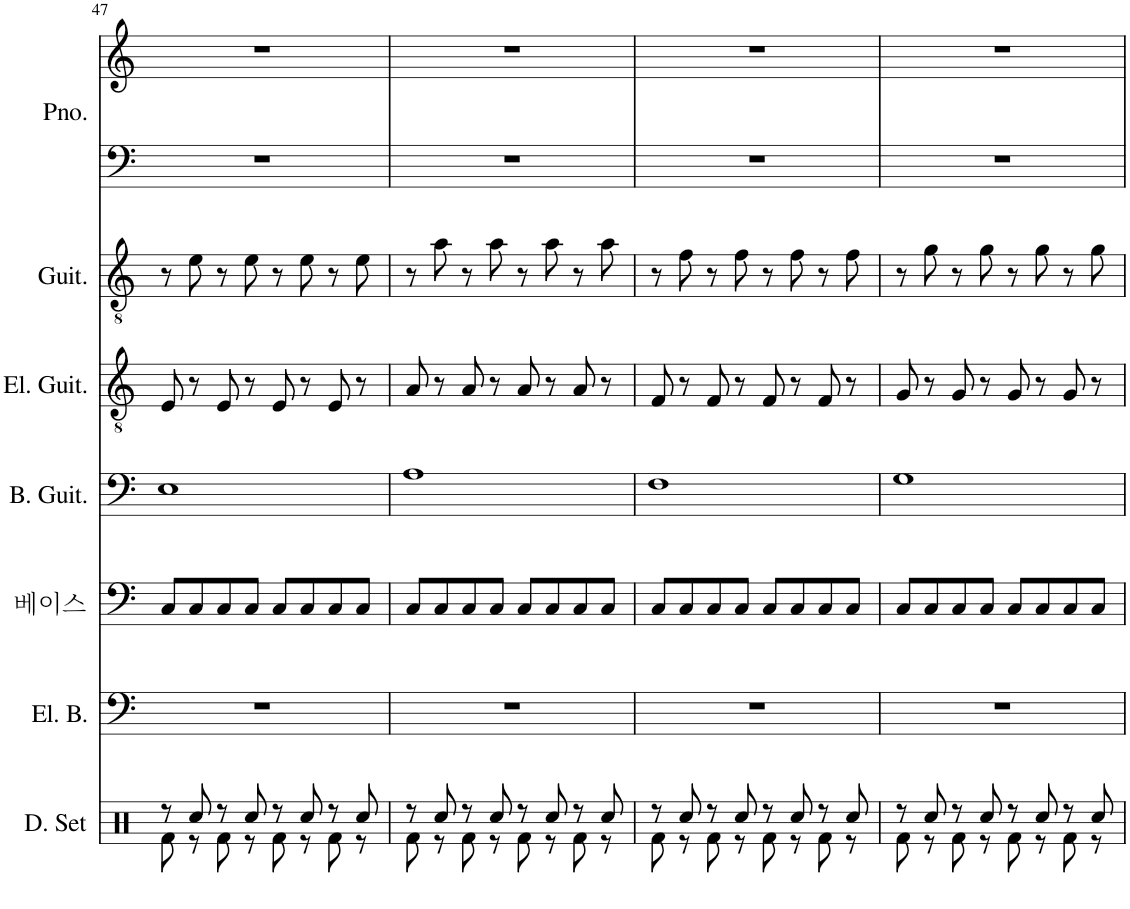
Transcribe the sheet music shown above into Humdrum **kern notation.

**kern	**kern	**kern	**kern	**kern	**kern	**kern	**kern
*part7	*part6	*part5	*part4	*part3	*part2	*part1	*part1
*staff8	*staff7	*staff6	*staff5	*staff4	*staff3	*staff2	*staff1
*I"드럼세트	*I"일렉트릭 베이스	*I"어쿠스틱 베이스	*I"베이스 기타	*I"일렉 기타	*I"어쿠스틱 기타	*I"Piano	*
*	*	*	*	*	*	*I'Pno.	*
!!LO:PB:g=z
*clefX	*clefF4	*clefF4	*clefF4	*clefGv2	*clefGv2	*clefF4	*clefG2
*	*Trd7c12	*Trd7c12	*Trd7c12	*	*	*	*
*k[]	*k[]	*k[]	*k[]	*k[]	*k[]	*k[]	*k[]
*M4/4	*M4/4	*M4/4	*M4/4	*M4/4	*M4/4	*M4/4	*M4/4
=47	=47	=47	=47	=47	=47	=47	=47
*^	*	*	*	*	*	*	*
8r	8Rf\	1r	8C/L	1E	8E/	8r	1r	1r
8Rcc/	8r	.	8C/	.	8r	8e\	.	.
8r	8Rf\	.	8C/	.	8E/	8r	.	.
8Rcc/	8r	.	8C/J	.	8r	8e\	.	.
8r	8Rf\	.	8C/L	.	8E/	8r	.	.
8Rcc/	8r	.	8C/	.	8r	8e\	.	.
8r	8Rf\	.	8C/	.	8E/	8r	.	.
8Rcc/	8r	.	8C/J	.	8r	8e\	.	.
=48	=48	=48	=48	=48	=48	=48	=48	=48
8r	8Rf\	1r	8C/L	1A	8A/	8r	1r	1r
8Rcc/	8r	.	8C/	.	8r	8a\	.	.
8r	8Rf\	.	8C/	.	8A/	8r	.	.
8Rcc/	8r	.	8C/J	.	8r	8a\	.	.
8r	8Rf\	.	8C/L	.	8A/	8r	.	.
8Rcc/	8r	.	8C/	.	8r	8a\	.	.
8r	8Rf\	.	8C/	.	8A/	8r	.	.
8Rcc/	8r	.	8C/J	.	8r	8a\	.	.
=49	=49	=49	=49	=49	=49	=49	=49	=49
8r	8Rf\	1r	8C/L	1F	8F/	8r	1r	1r
8Rcc/	8r	.	8C/	.	8r	8f\	.	.
8r	8Rf\	.	8C/	.	8F/	8r	.	.
8Rcc/	8r	.	8C/J	.	8r	8f\	.	.
8r	8Rf\	.	8C/L	.	8F/	8r	.	.
8Rcc/	8r	.	8C/	.	8r	8f\	.	.
8r	8Rf\	.	8C/	.	8F/	8r	.	.
8Rcc/	8r	.	8C/J	.	8r	8f\	.	.
=50	=50	=50	=50	=50	=50	=50	=50	=50
8r	8Rf\	1r	8C/L	1G	8G/	8r	1r	1r
8Rcc/	8r	.	8C/	.	8r	8g\	.	.
8r	8Rf\	.	8C/	.	8G/	8r	.	.
8Rcc/	8r	.	8C/J	.	8r	8g\	.	.
8r	8Rf\	.	8C/L	.	8G/	8r	.	.
8Rcc/	8r	.	8C/	.	8r	8g\	.	.
8r	8Rf\	.	8C/	.	8G/	8r	.	.
8Rcc/	8r	.	8C/J	.	8r	8g\	.	.
*v	*v	*	*	*	*	*	*	*
=	=	=	=	=	=	=	=
*-	*-	*-	*-	*-	*-	*-	*-
